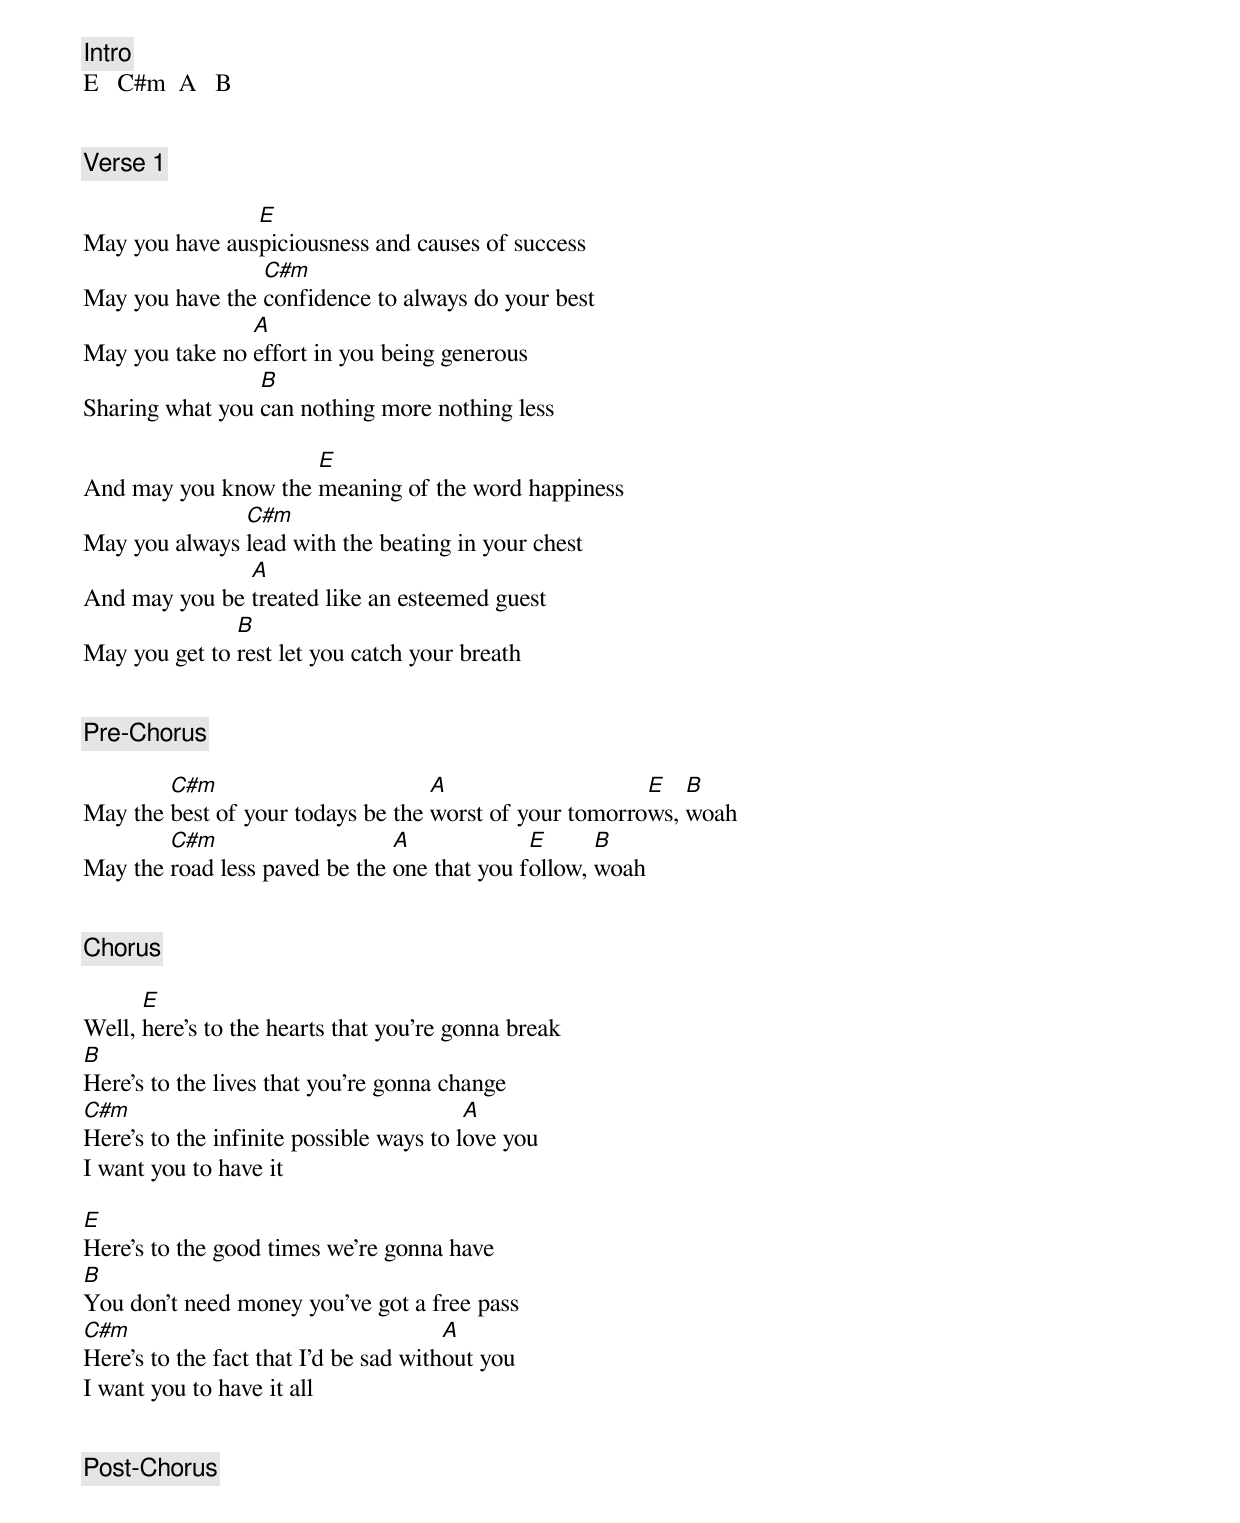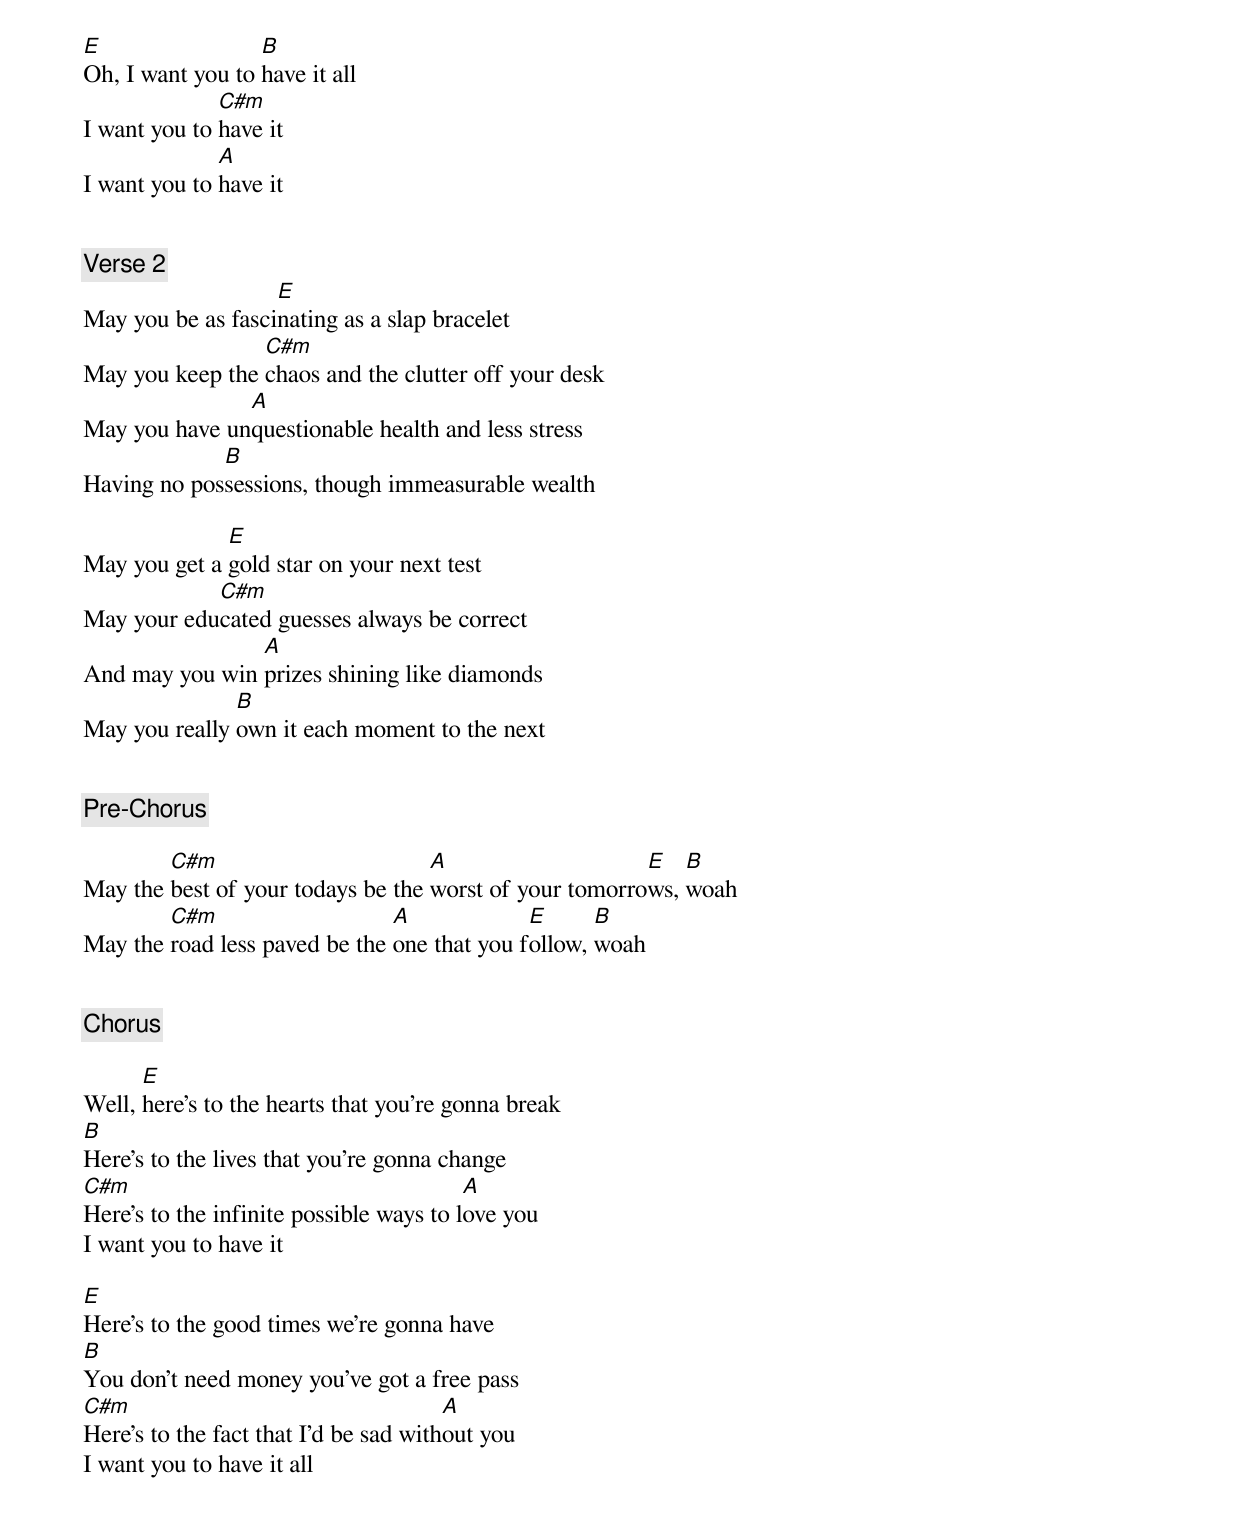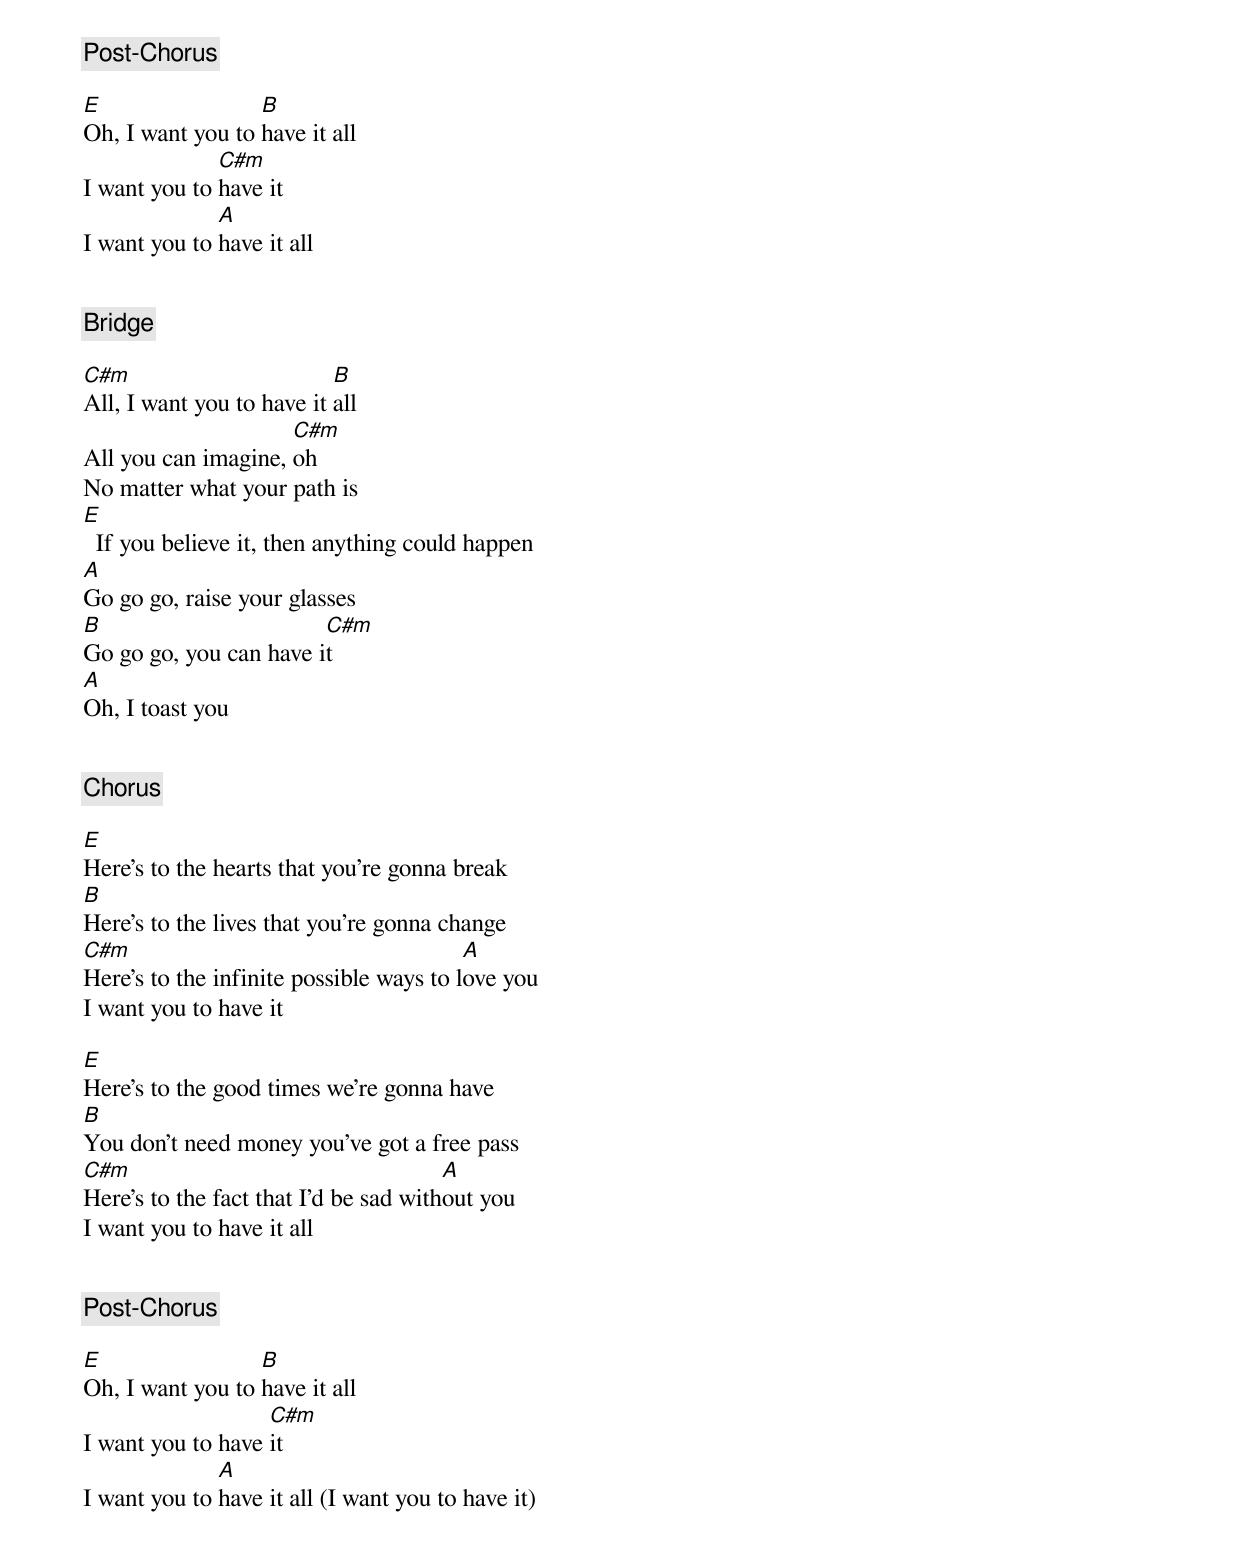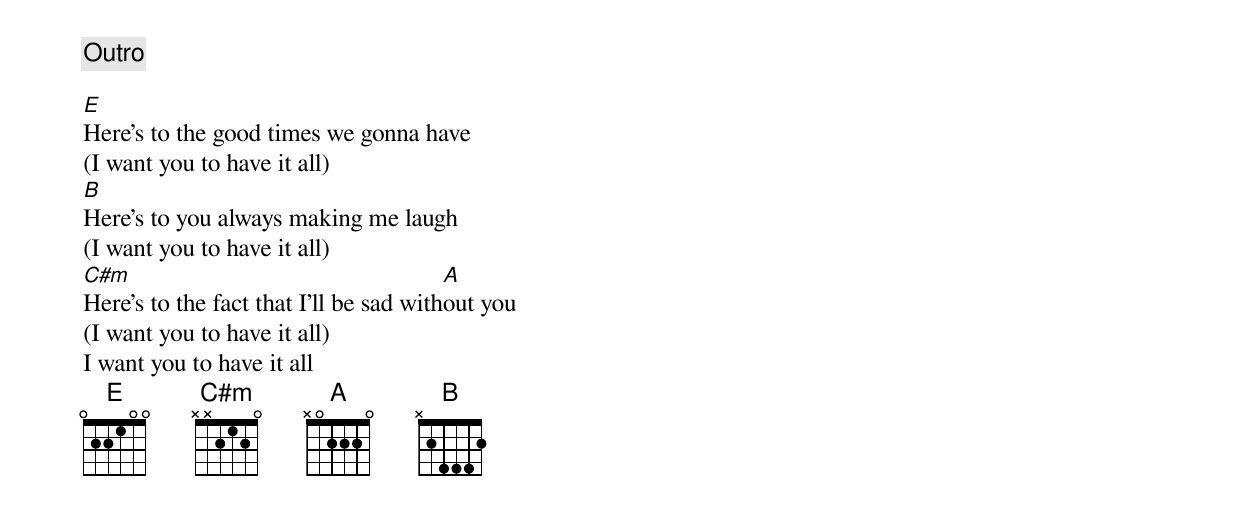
[Intro]
E   C#m  A   B


[Verse 1]

                E
May you have auspiciousness and causes of success
                 C#m
May you have the confidence to always do your best
                A
May you take no effort in you being generous
                 B
Sharing what you can nothing more nothing less

                     E
And may you know the meaning of the word happiness
               C#m
May you always lead with the beating in your chest
               A
And may you be treated like an esteemed guest
               B
May you get to rest let you catch your breath


[Pre-Chorus]

        C#m                        A                    E   B
May the best of your todays be the worst of your tomorrows, woah
        C#m                    A             E      B
May the road less paved be the one that you follow, woah


[Chorus]

      E
Well, here’s to the hearts that you’re gonna break
B
Here’s to the lives that you’re gonna change
C#m                                      A
Here’s to the infinite possible ways to love you
I want you to have it

E
Here’s to the good times we’re gonna have
B
You don’t need money you’ve got a free pass
C#m                                    A
Here’s to the fact that I’d be sad without you
I want you to have it all


[Post-Chorus]

E                 B
Oh, I want you to have it all
              C#m
I want you to have it
              A
I want you to have it


[Verse 2]
                   E
May you be as fascinating as a slap bracelet
                 C#m
May you keep the chaos and the clutter off your desk
               A
May you have unquestionable health and less stress
             B
Having no possessions, though immeasurable wealth

              E
May you get a gold star on your next test
            C#m
May your educated guesses always be correct
                A
And may you win prizes shining like diamonds
               B
May you really own it each moment to the next


[Pre-Chorus]

        C#m                        A                    E   B
May the best of your todays be the worst of your tomorrows, woah
        C#m                    A             E      B
May the road less paved be the one that you follow, woah


[Chorus]

      E
Well, here’s to the hearts that you’re gonna break
B
Here’s to the lives that you’re gonna change
C#m                                      A
Here’s to the infinite possible ways to love you
I want you to have it

E
Here’s to the good times we’re gonna have
B
You don’t need money you’ve got a free pass
C#m                                    A
Here’s to the fact that I’d be sad without you
I want you to have it all


[Post-Chorus]

E                 B
Oh, I want you to have it all
              C#m
I want you to have it
              A
I want you to have it all


[Bridge]

C#m                        B
All, I want you to have it all
                     C#m
All you can imagine, oh
No matter what your path is
E
  If you believe it, then anything could happen
A
Go go go, raise your glasses
B                       C#m
Go go go, you can have it
A
Oh, I toast you


[Chorus]

E
Here’s to the hearts that you’re gonna break
B
Here’s to the lives that you’re gonna change
C#m                                      A
Here’s to the infinite possible ways to love you
I want you to have it

E
Here’s to the good times we’re gonna have
B
You don’t need money you’ve got a free pass
C#m                                    A
Here’s to the fact that I’d be sad without you
I want you to have it all


[Post-Chorus]

E                 B
Oh, I want you to have it all
                   C#m
I want you to have it
              A
I want you to have it all (I want you to have it)


[Outro]

E
Here's to the good times we gonna have
(I want you to have it all)
B
Here's to you always making me laugh
(I want you to have it all)
C#m                                     A
Here's to the fact that I'll be sad without you
(I want you to have it all)
I want you to have it all
